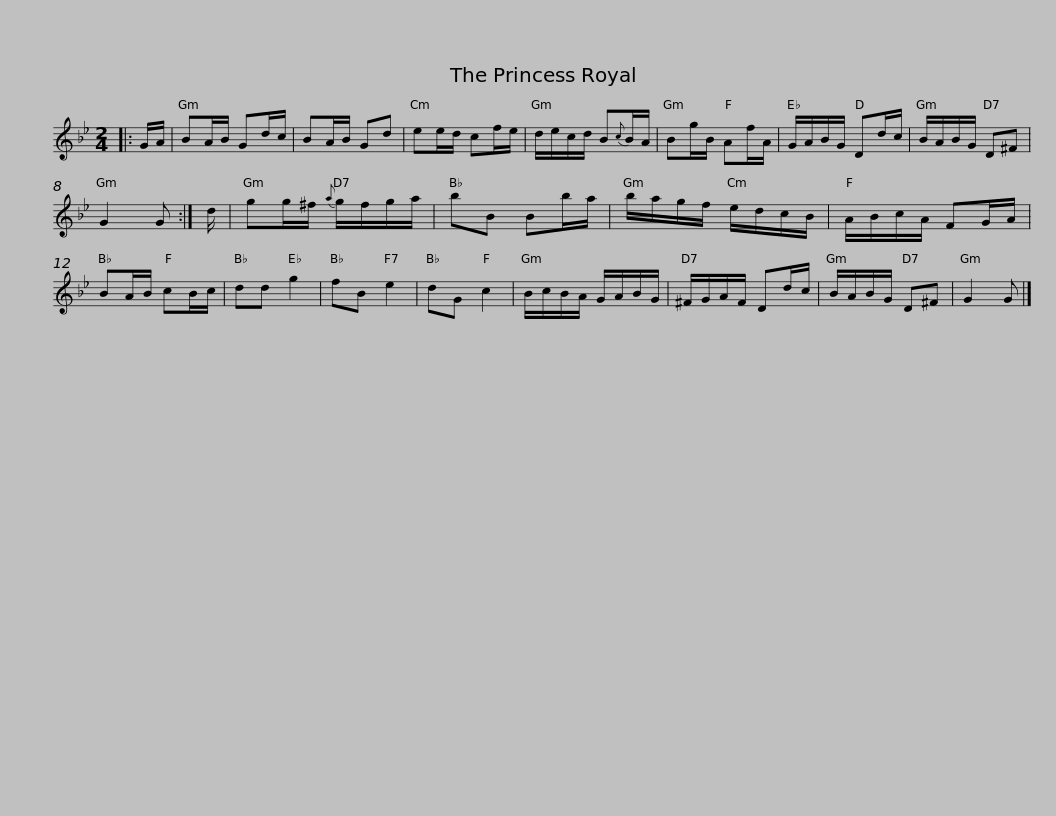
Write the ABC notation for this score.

X:1
L:1/8
M:2/4
I:linebreak $
K:Gmin
V:1 treble
V:1
|: G/A/ | BA/B/ Gd/c/ | BA/B/ Gd | ee/d/ cf/e/ | d/e/c/d/ B{c}B/A/ | %5
 Bg/B/ Af/A/ | G/A/B/G/ Dd/c/ |$ B/A/B/G/ D^F | G2 G :| d/ | %10
 gg/^f/{a} g/f/g/a/ | bB Bb/a/ | b/a/g/f/ e/d/c/B/ | A/B/c/A/ FG/A/ |$ BA/B/ cB/c/ | %15
 dd g2 | fB e2 | dG c2 | B/c/B/A/ G/A/B/G/ | ^F/G/A/F/ Dd/c/ | %20
 B/A/B/G/ D^F | G2 G |] %22
